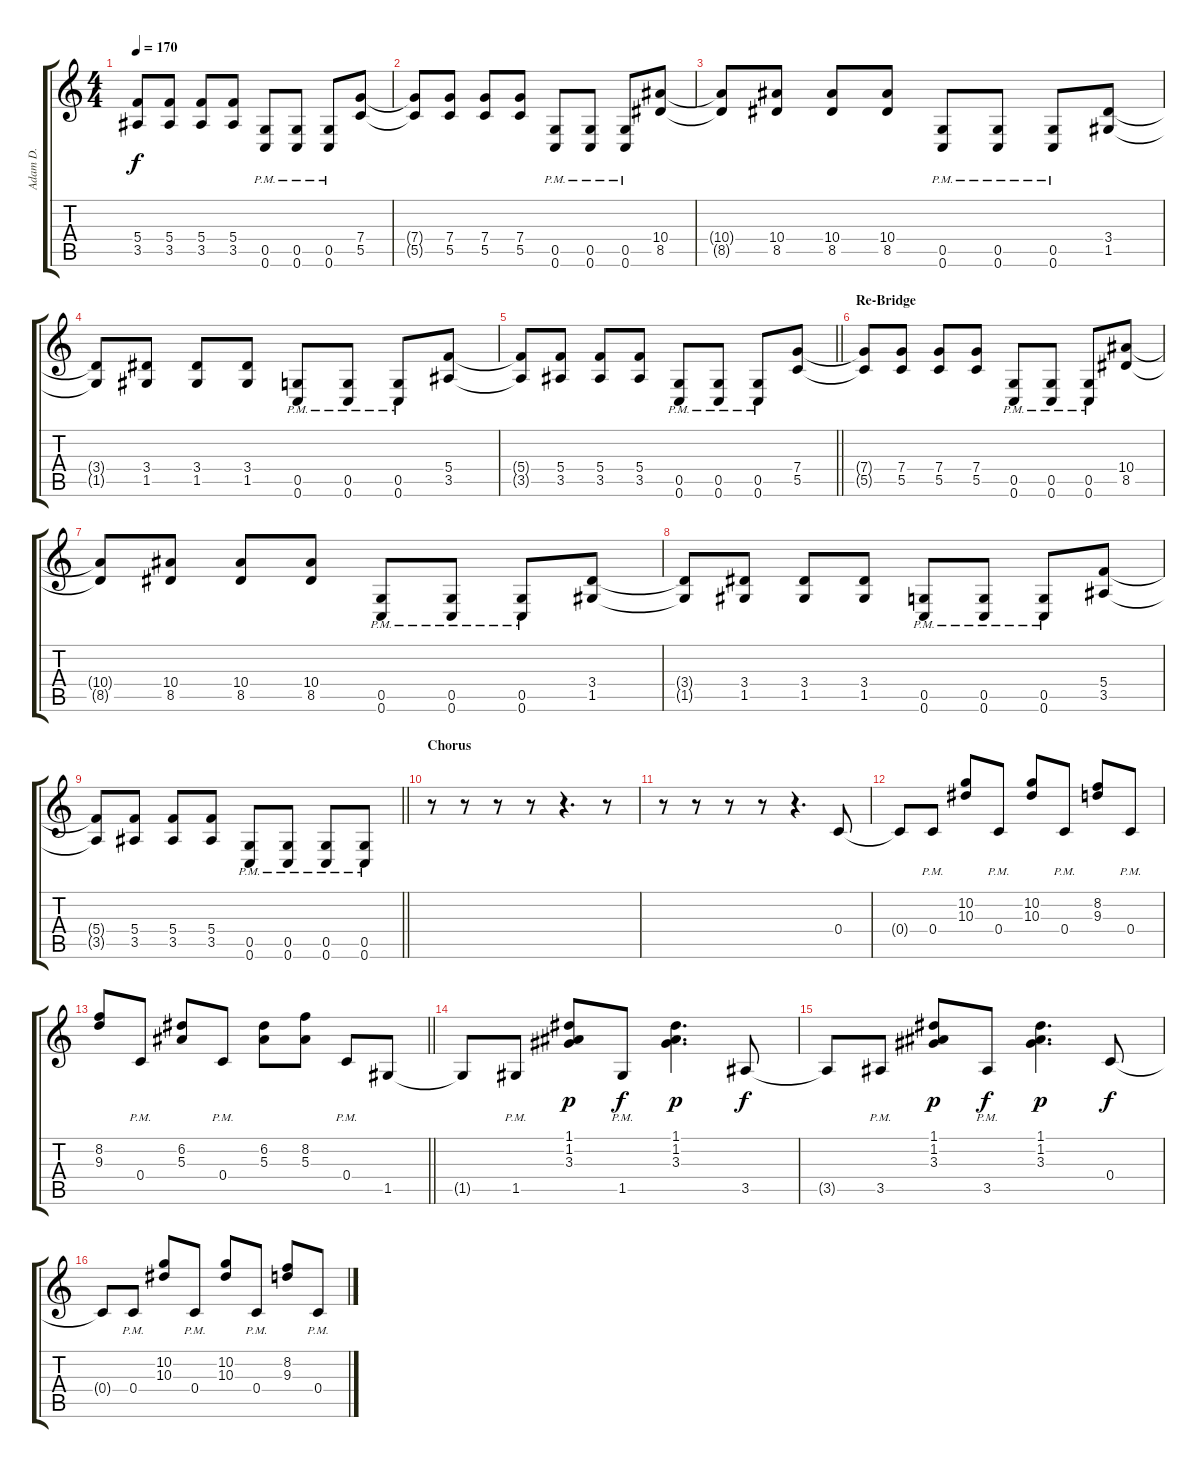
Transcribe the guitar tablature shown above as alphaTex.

\track ("Adam D." "Adam D.") {instrument distortionguitar}
\staff {score tabs}
\tuning (D4 A3 F3 C3 G2 C2) {hide}
\ts (4 4)
\tempo 170
\clef g2
\ks c
(5.4{t} 3.5{t}).8{dy f} (5.4 3.5).8 (5.4 3.5).8 (5.4 3.5).8 (0.5{pm} 0.6{pm}).8 (0.5{pm} 0.6{pm}).8 (0.5{pm} 0.6{pm}).8 (7.4 5.5).8 |
(7.4{t} 5.5{t}).8 (7.4 5.5).8 (7.4 5.5).8 (7.4 5.5).8 (0.5{pm} 0.6{pm}).8 (0.5{pm} 0.6{pm}).8 (0.5{pm} 0.6{pm}).8 (10.4 8.5).8 |
(10.4{t} 8.5{t}).8 (10.4 8.5).8 (10.4 8.5).8 (10.4 8.5).8 (0.5{pm} 0.6{pm}).8 (0.5{pm} 0.6{pm}).8 (0.5{pm} 0.6{pm}).8 (3.4 1.5).8 |
(3.4{t} 1.5{t}).8 (3.4 1.5).8 (3.4 1.5).8 (3.4 1.5).8 (0.5{pm} 0.6{pm}).8 (0.5{pm} 0.6{pm}).8 (0.5{pm} 0.6{pm}).8 (5.4 3.5).8 |
\barLineRight lightlight
(5.4{t} 3.5{t}).8 (5.4 3.5).8 (5.4 3.5).8 (5.4 3.5).8 (0.5{pm} 0.6{pm}).8 (0.5{pm} 0.6{pm}).8 (0.5{pm} 0.6{pm}).8 (7.4 5.5).8 |
\section ("" "Re-Bridge")
(7.4{t} 5.5{t}).8 (7.4 5.5).8 (7.4 5.5).8 (7.4 5.5).8 (0.5{pm} 0.6{pm}).8 (0.5{pm} 0.6{pm}).8 (0.5{pm} 0.6{pm}).8 (10.4 8.5).8 |
(10.4{t} 8.5{t}).8 (10.4 8.5).8 (10.4 8.5).8 (10.4 8.5).8 (0.5{pm} 0.6{pm}).8 (0.5{pm} 0.6{pm}).8 (0.5{pm} 0.6{pm}).8 (3.4 1.5).8 |
(3.4{t} 1.5{t}).8 (3.4 1.5).8 (3.4 1.5).8 (3.4 1.5).8 (0.5{pm} 0.6{pm}).8 (0.5{pm} 0.6{pm}).8 (0.5{pm} 0.6{pm}).8 (5.4 3.5).8 |
\barLineRight lightlight
(5.4{t} 3.5{t}).8 (5.4 3.5).8 (5.4 3.5).8 (5.4 3.5).8 (0.5{pm} 0.6{pm}).8 (0.5{pm} 0.6{pm}).8 (0.5{pm} 0.6{pm}).8 (0.5{pm} 0.6{pm}).8 |
\section ("" "Chorus")
r.8 r.8 r.8 r.8 r.4{d} r.8 |
r.8 r.8 r.8 r.8 r.4{d} 0.4.8 |
0.4{t}.8 0.4{pm}.8 (10.2 10.3).8 0.4{pm}.8 (10.2 10.3).8 0.4{pm}.8 (8.2 9.3).8 0.4{pm}.8 |
\barLineRight lightlight
(8.2 9.3).8 0.4{pm}.8 (6.2 5.3).8 0.4{pm}.8 (6.2 5.3).8 (8.2 5.3).8 0.4{pm}.8 1.5.8 |
1.5{t}.8 1.5{pm}.8 (1.1 1.2 3.3).8{dy p} 1.5{pm}.8{dy f} (1.1 1.2 3.3).4{d dy p} 3.5.8{dy f} |
3.5{t}.8 3.5{pm}.8 (1.1 1.2 3.3).8{dy p} 3.5{pm}.8{dy f} (1.1 1.2 3.3).4{d dy p} 0.4.8{dy f} |
0.4{t}.8 0.4{pm}.8 (10.2 10.3).8 0.4{pm}.8 (10.2 10.3).8 0.4{pm}.8 (8.2 9.3).8 0.4{pm}.8
